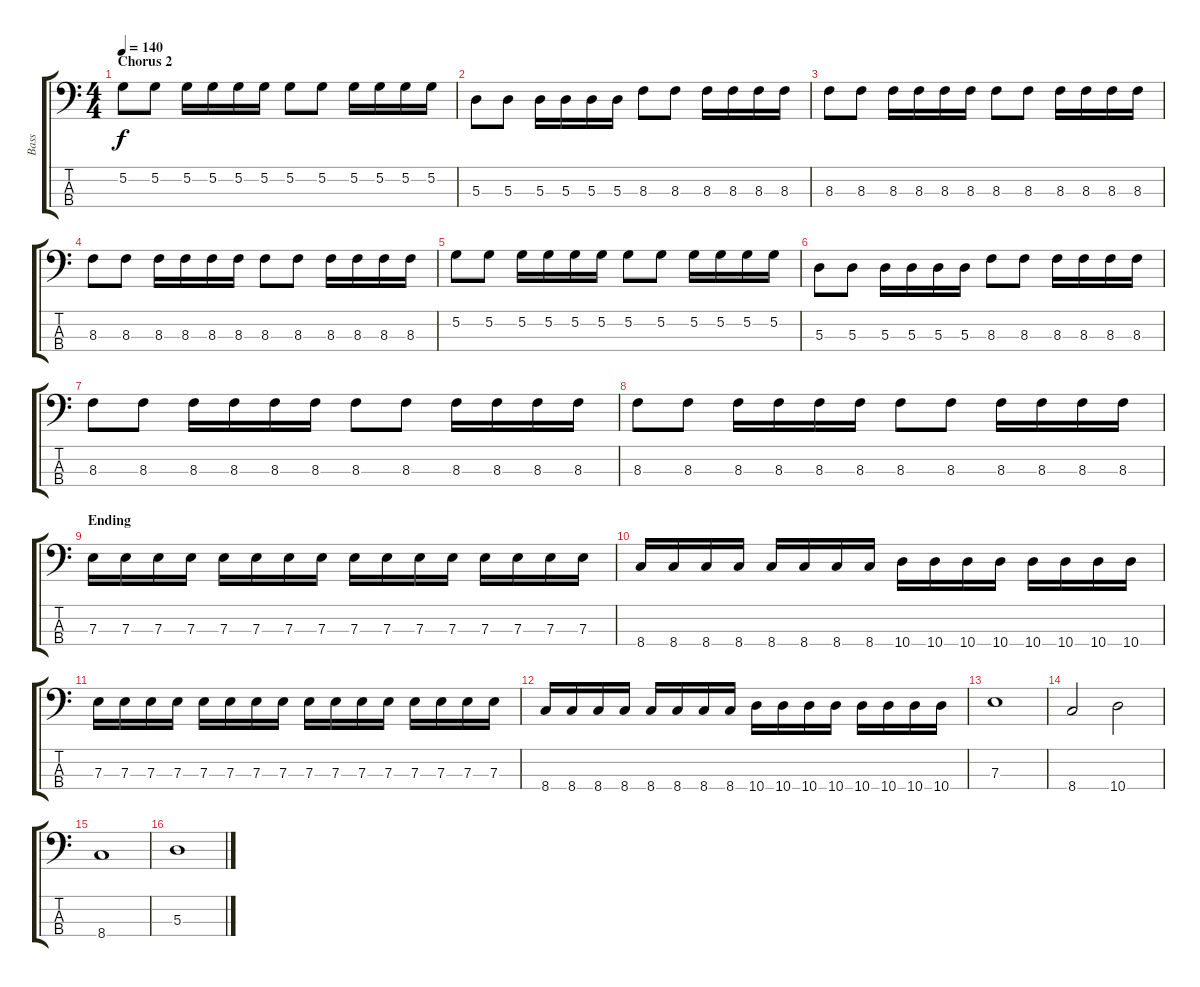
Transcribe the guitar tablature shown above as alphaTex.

\track ("Bass" "Bass") {instrument electricbassfinger}
\staff {score tabs}
\tuning (G2 D2 A1 E1) {hide}
\ts (4 4)
\section ("" "Chorus 2")
\tempo 140
\clef f4
\ks c
5.2.8{dy f} 5.2.8 5.2.16 5.2.16 5.2.16 5.2.16 5.2.8 5.2.8 5.2.16 5.2.16 5.2.16 5.2.16 |
5.3.8 5.3.8 5.3.16 5.3.16 5.3.16 5.3.16 8.3.8 8.3.8 8.3.16 8.3.16 8.3.16 8.3.16 |
8.3.8 8.3.8 8.3.16 8.3.16 8.3.16 8.3.16 8.3.8 8.3.8 8.3.16 8.3.16 8.3.16 8.3.16 |
8.3.8 8.3.8 8.3.16 8.3.16 8.3.16 8.3.16 8.3.8 8.3.8 8.3.16 8.3.16 8.3.16 8.3.16 |
5.2.8 5.2.8 5.2.16 5.2.16 5.2.16 5.2.16 5.2.8 5.2.8 5.2.16 5.2.16 5.2.16 5.2.16 |
5.3.8 5.3.8 5.3.16 5.3.16 5.3.16 5.3.16 8.3.8 8.3.8 8.3.16 8.3.16 8.3.16 8.3.16 |
8.3.8 8.3.8 8.3.16 8.3.16 8.3.16 8.3.16 8.3.8 8.3.8 8.3.16 8.3.16 8.3.16 8.3.16 |
8.3.8 8.3.8 8.3.16 8.3.16 8.3.16 8.3.16 8.3.8 8.3.8 8.3.16 8.3.16 8.3.16 8.3.16 |
\section ("" "Ending")
7.3.16 7.3.16 7.3.16 7.3.16 7.3.16 7.3.16 7.3.16 7.3.16 7.3.16 7.3.16 7.3.16 7.3.16 7.3.16 7.3.16 7.3.16 7.3.16 |
8.4.16 8.4.16 8.4.16 8.4.16 8.4.16 8.4.16 8.4.16 8.4.16 10.4.16 10.4.16 10.4.16 10.4.16 10.4.16 10.4.16 10.4.16 10.4.16 |
7.3.16 7.3.16 7.3.16 7.3.16 7.3.16 7.3.16 7.3.16 7.3.16 7.3.16 7.3.16 7.3.16 7.3.16 7.3.16 7.3.16 7.3.16 7.3.16 |
8.4.16 8.4.16 8.4.16 8.4.16 8.4.16 8.4.16 8.4.16 8.4.16 10.4.16 10.4.16 10.4.16 10.4.16 10.4.16 10.4.16 10.4.16 10.4.16 |
7.3.1 |
8.4.2 10.4.2 |
8.4.1 |
5.3.1
